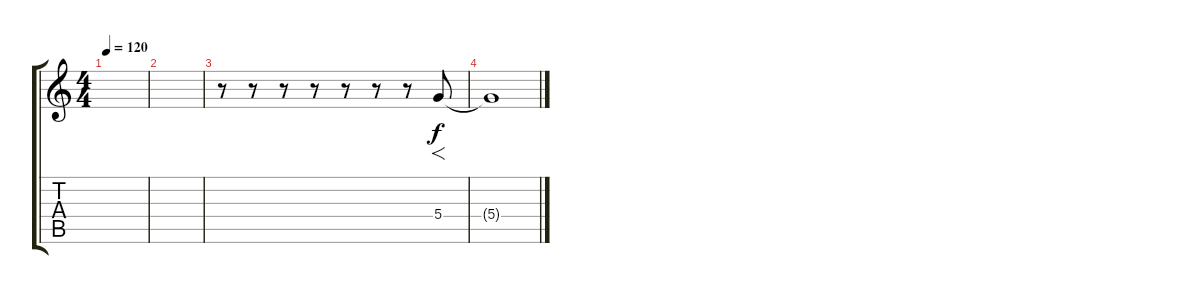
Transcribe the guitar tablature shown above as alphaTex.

\track "" {instrument distortionguitar}
\staff {score tabs}
\tuning (E4 B3 G3 D3 A2 E2) {hide}
\ts (4 4)
\tempo 120
\clef g2
\ks c
|
|
r.8 r.8 r.8 r.8 r.8 r.8 r.8 5.4.8{f} |
5.4{t}.1
